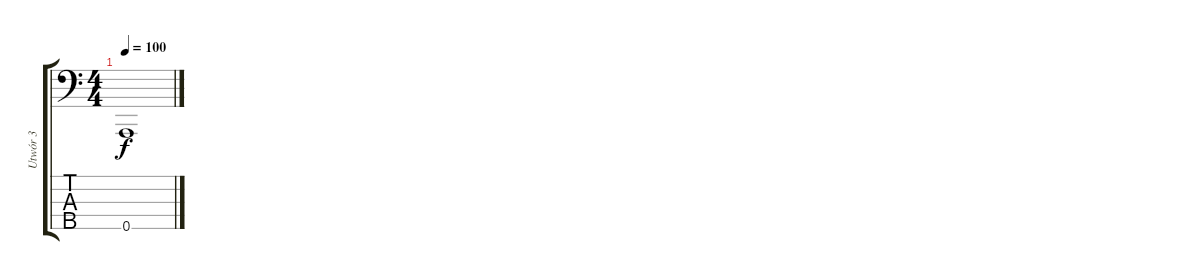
\track ("Utwór 3" "Utwór 3") {instrument electricbasspick}
\staff {score tabs}
\tuning (F2 C2 G1 D1 A0) {hide}
\ts (4 4)
\tempo 100
\clef f4
\ks c
0.5{t}.1{dy f}
